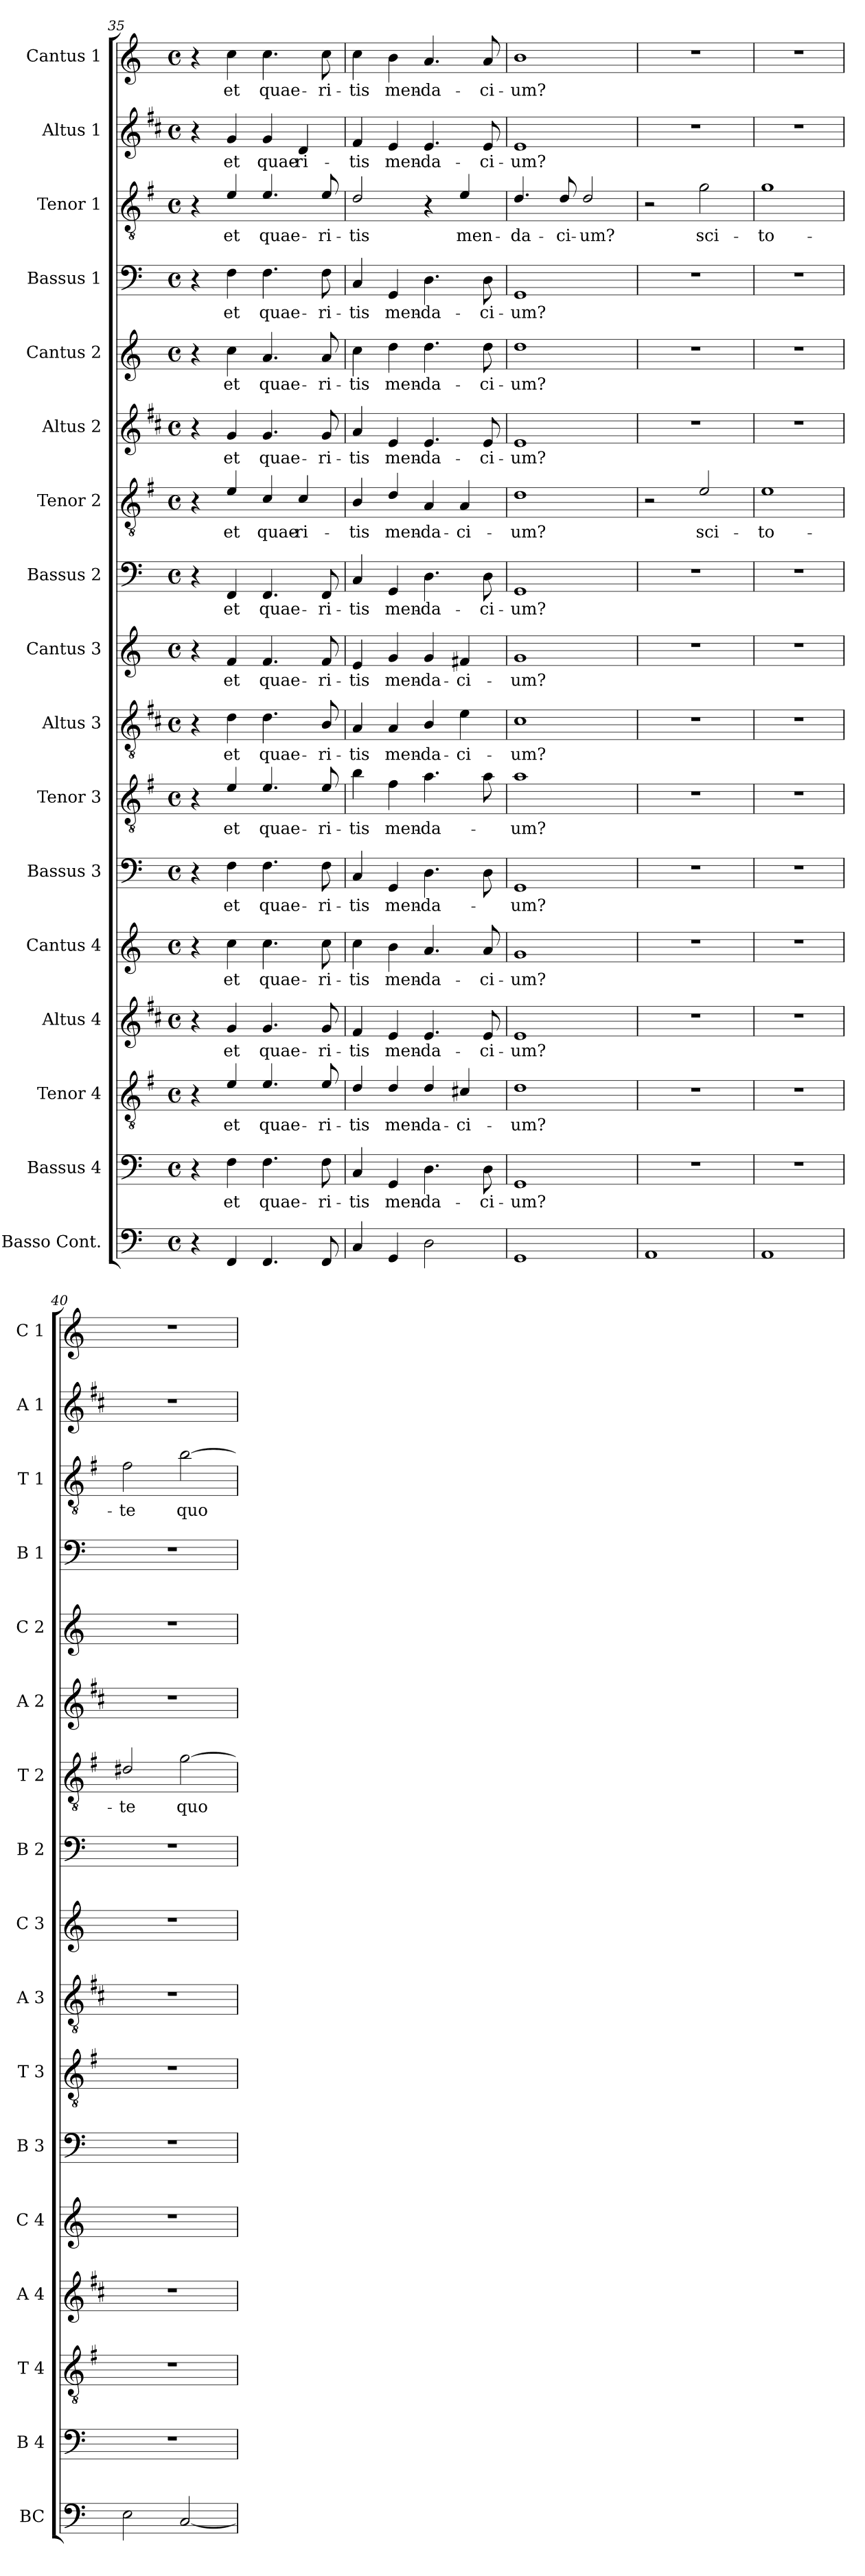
**kern	**kern	**text	**kern	**text	**kern	**text	**kern	**text	**kern	**text	**kern	**text	**kern	**text	**kern	**text	**kern	**text	**kern	**text	**kern	**text	**kern	**text	**kern	**text	**kern	**text	**kern	**text	**kern	**text
*part17	*part16	*part16	*part15	*part15	*part14	*part14	*part13	*part13	*part12	*part12	*part11	*part11	*part10	*part10	*part9	*part9	*part8	*part8	*part7	*part7	*part6	*part6	*part5	*part5	*part4	*part4	*part3	*part3	*part2	*part2	*part1	*part1
*staff17	*staff16	*staff16	*staff15	*staff15	*staff14	*staff14	*staff13	*staff13	*staff12	*staff12	*staff11	*staff11	*staff10	*staff10	*staff9	*staff9	*staff8	*staff8	*staff7	*staff7	*staff6	*staff6	*staff5	*staff5	*staff4	*staff4	*staff3	*staff3	*staff2	*staff2	*staff1	*staff1
*I"Basso Cont.	*I"Bassus 4	*	*I"Tenor 4	*	*I"Altus 4	*	*I"Cantus 4	*	*I"Bassus 3	*	*I"Tenor 3	*	*I"Altus 3	*	*I"Cantus 3	*	*I"Bassus 2	*	*I"Tenor 2	*	*I"Altus 2	*	*I"Cantus 2	*	*I"Bassus 1	*	*I"Tenor 1	*	*I"Altus 1	*	*I"Cantus 1	*
*I'BC	*I'B 4	*	*I'T 4	*	*I'A 4	*	*I'C 4	*	*I'B 3	*	*I'T 3	*	*I'A 3	*	*I'C 3	*	*I'B 2	*	*I'T 2	*	*I'A 2	*	*I'C 2	*	*I'B 1	*	*I'T 1	*	*I'A 1	*	*I'C 1	*
*clefF4	*clefF4	*	*clefGv2	*	*clefG2	*	*clefG2	*	*clefF4	*	*clefGv2	*	*clefGv2	*	*clefG2	*	*clefF4	*	*clefGv2	*	*clefG2	*	*clefG2	*	*clefF4	*	*clefGv2	*	*clefG2	*	*clefG2	*
*	*	*	*ITrd4c7	*	*ITrd1c2	*	*	*	*	*	*ITrd4c7	*	*ITrd1c2	*	*	*	*	*	*ITrd4c7	*	*ITrd1c2	*	*	*	*	*	*ITrd4c7	*	*ITrd1c2	*	*	*
*k[]	*k[]	*	*k[]	*	*k[]	*	*k[]	*	*k[]	*	*k[]	*	*k[]	*	*k[]	*	*k[]	*	*k[]	*	*k[]	*	*k[]	*	*k[]	*	*k[]	*	*k[]	*	*k[]	*
*C:	*C:	*	*C:	*	*C:	*	*C:	*	*C:	*	*C:	*	*C:	*	*C:	*	*C:	*	*C:	*	*C:	*	*C:	*	*C:	*	*C:	*	*C:	*	*C:	*
*M4/4	*M4/4	*	*M4/4	*	*M4/4	*	*M4/4	*	*M4/4	*	*M4/4	*	*M4/4	*	*M4/4	*	*M4/4	*	*M4/4	*	*M4/4	*	*M4/4	*	*M4/4	*	*M4/4	*	*M4/4	*	*M4/4	*
*met(c)	*met(c)	*	*met(c)	*	*met(c)	*	*met(c)	*	*met(c)	*	*met(c)	*	*met(c)	*	*met(c)	*	*met(c)	*	*met(c)	*	*met(c)	*	*met(c)	*	*met(c)	*	*met(c)	*	*met(c)	*	*met(c)	*
=35	=35	=35	=35	=35	=35	=35	=35	=35	=35	=35	=35	=35	=35	=35	=35	=35	=35	=35	=35	=35	=35	=35	=35	=35	=35	=35	=35	=35	=35	=35	=35	=35
4r	4r	.	4r	.	4r	.	4r	.	4r	.	4r	.	4r	.	4r	.	4r	.	4r	.	4r	.	4r	.	4r	.	4r	.	4r	.	4r	.
!	!	!LO:LY:b	!	!LO:LY:b	!	!LO:LY:b	!	!LO:LY:b	!	!LO:LY:b	!	!LO:LY:b	!	!LO:LY:b	!	!LO:LY:b	!	!LO:LY:b	!	!LO:LY:b	!	!LO:LY:b	!	!LO:LY:b	!	!LO:LY:b	!	!LO:LY:b	!	!LO:LY:b	!	!LO:LY:b
4FF/	4F\	et	4A/	et	4f/	et	4cc\	et	4F\	et	4A/	et	4c\	et	4f/	et	4FF/	et	4A/	et	4f/	et	4cc\	et	4F\	et	4A/	et	4f/	et	4cc\	et
!	!	!LO:LY:b	!	!LO:LY:b	!	!LO:LY:b	!	!LO:LY:b	!	!LO:LY:b	!	!LO:LY:b	!	!LO:LY:b	!	!LO:LY:b	!	!LO:LY:b	!	!LO:LY:b	!	!LO:LY:b	!	!LO:LY:b	!	!LO:LY:b	!	!LO:LY:b	!	!LO:LY:b	!	!LO:LY:b
4.FF/	4.F\	quae-	4.A/	quae-	4.f/	quae-	4.cc\	quae-	4.F\	quae-	4.A/	quae-	4.c\	quae-	4.f/	quae-	4.FF/	quae-	4F/	quae-	4.f/	quae-	4.a/	quae-	4.F\	quae-	4.A/	quae-	4f/	quae-	4.cc\	quae-
!	!	!	!	!	!	!	!	!	!	!	!	!	!	!	!	!	!	!	!	!LO:LY:b	!	!	!	!	!	!	!	!	!	!LO:LY:b	!	!
.	.	.	.	.	.	.	.	.	.	.	.	.	.	.	.	.	.	.	4F/	-ri-	.	.	.	.	.	.	.	.	4c/	-ri-	.	.
!	!	!LO:LY:b	!	!LO:LY:b	!	!LO:LY:b	!	!LO:LY:b	!	!LO:LY:b	!	!LO:LY:b	!	!LO:LY:b	!	!LO:LY:b	!	!LO:LY:b	!	!	!	!LO:LY:b	!	!LO:LY:b	!	!LO:LY:b	!	!LO:LY:b	!	!	!	!LO:LY:b
8FF/	8F\	-ri-	8A/	-ri-	8f/	-ri-	8cc\	-ri-	8F\	-ri-	8A/	-ri-	8A/	-ri-	8f/	-ri-	8FF/	-ri-	.	.	8f/	-ri-	8a/	-ri-	8F\	-ri-	8A/	-ri-	.	.	8cc\	-ri-
=36	=36	=36	=36	=36	=36	=36	=36	=36	=36	=36	=36	=36	=36	=36	=36	=36	=36	=36	=36	=36	=36	=36	=36	=36	=36	=36	=36	=36	=36	=36	=36	=36
!	!	!LO:LY:b	!	!LO:LY:b	!	!LO:LY:b	!	!LO:LY:b	!	!LO:LY:b	!	!LO:LY:b	!	!LO:LY:b	!	!LO:LY:b	!	!LO:LY:b	!	!LO:LY:b	!	!LO:LY:b	!	!LO:LY:b	!	!LO:LY:b	!	!LO:LY:b	!	!LO:LY:b	!	!LO:LY:b
4C/	4C/	-tis	4G/	-tis	4e/	-tis	4cc\	-tis	4C/	-tis	4e\	-tis	4G/	-tis	4e/	-tis	4C/	-tis	4E/	-tis	4g/	-tis	4cc\	-tis	4C/	-tis	2G/	-tis	4e/	-tis	4cc\	-tis
!	!	!LO:LY:b	!	!LO:LY:b	!	!LO:LY:b	!	!LO:LY:b	!	!LO:LY:b	!	!LO:LY:b	!	!LO:LY:b	!	!LO:LY:b	!	!LO:LY:b	!	!LO:LY:b	!	!LO:LY:b	!	!LO:LY:b	!	!LO:LY:b	!	!	!	!LO:LY:b	!	!LO:LY:b
4GG/	4GG/	men-	4G/	men-	4d/	men-	4b\	men-	4GG/	men-	4B\	men-	4G/	men-	4g/	men-	4GG/	men-	4G/	men-	4d/	men-	4dd\	men-	4GG/	men-	.	.	4d/	men-	4b\	men-
!	!	!LO:LY:b	!	!LO:LY:b	!	!LO:LY:b	!	!LO:LY:b	!	!LO:LY:b	!	!LO:LY:b	!	!LO:LY:b	!	!LO:LY:b	!	!LO:LY:b	!	!LO:LY:b	!	!LO:LY:b	!	!LO:LY:b	!	!LO:LY:b	!	!	!	!LO:LY:b	!	!LO:LY:b
2D\	4.D\	-da-	4G/	-da-	4.d/	-da-	4.a/	-da-	4.D\	-da-	4.d\	-da-	4A/	-da-	4g/	-da-	4.D\	-da-	4D/	-da-	4.d/	-da-	4.dd\	-da-	4.D\	-da-	4r	.	4.d/	-da-	4.a/	-da-
!	!	!	!	!LO:LY:b	!	!	!	!	!	!	!	!	!	!LO:LY:b	!	!LO:LY:b	!	!	!	!LO:LY:b	!	!	!	!	!	!	!	!LO:LY:b	!	!	!	!
.	.	.	4F#X/	-ci-	.	.	.	.	.	.	.	.	4d\	-ci-	4f#X/	-ci-	.	.	4D/	-ci-	.	.	.	.	.	.	4A/	men-	.	.	.	.
!	!	!LO:LY:b	!	!	!	!LO:LY:b	!	!LO:LY:b	!	!	!	!	!	!	!	!	!	!LO:LY:b	!	!	!	!LO:LY:b	!	!LO:LY:b	!	!LO:LY:b	!	!	!	!LO:LY:b	!	!LO:LY:b
.	8D\	-ci-	.	.	8d/	-ci-	8a/	-ci-	8D\	.	8d\	.	.	.	.	.	8D\	-ci-	.	.	8d/	-ci-	8dd\	-ci-	8D\	-ci-	.	.	8d/	-ci-	8a/	-ci-
=37	=37	=37	=37	=37	=37	=37	=37	=37	=37	=37	=37	=37	=37	=37	=37	=37	=37	=37	=37	=37	=37	=37	=37	=37	=37	=37	=37	=37	=37	=37	=37	=37
!	!	!LO:LY:b	!	!LO:LY:b	!	!LO:LY:b	!	!LO:LY:b	!	!LO:LY:b	!	!LO:LY:b	!	!LO:LY:b	!	!LO:LY:b	!	!LO:LY:b	!	!LO:LY:b	!	!LO:LY:b	!	!LO:LY:b	!	!LO:LY:b	!	!LO:LY:b	!	!LO:LY:b	!	!LO:LY:b
1GG	1GG	-um?	1G	-um?	1d	-um?	1g	-um?	1GG	-um?	1d	-um?	1B	-um?	1g	-um?	1GG	-um?	1G	-um?	1d	-um?	1dd	-um?	1GG	-um?	4.G/	-da-	1d	-um?	1b	-um?
!	!	!	!	!	!	!	!	!	!	!	!	!	!	!	!	!	!	!	!	!	!	!	!	!	!	!	!	!LO:LY:b	!	!	!	!
.	.	.	.	.	.	.	.	.	.	.	.	.	.	.	.	.	.	.	.	.	.	.	.	.	.	.	8G/	-ci-	.	.	.	.
!	!	!	!	!	!	!	!	!	!	!	!	!	!	!	!	!	!	!	!	!	!	!	!	!	!	!	!	!LO:LY:b	!	!	!	!
.	.	.	.	.	.	.	.	.	.	.	.	.	.	.	.	.	.	.	.	.	.	.	.	.	.	.	2G/	-um?	.	.	.	.
=38	=38	=38	=38	=38	=38	=38	=38	=38	=38	=38	=38	=38	=38	=38	=38	=38	=38	=38	=38	=38	=38	=38	=38	=38	=38	=38	=38	=38	=38	=38	=38	=38
1AA	1r	.	1r	.	1r	.	1r	.	1r	.	1r	.	1r	.	1r	.	1r	.	2r	.	1r	.	1r	.	1r	.	2r	.	1r	.	1r	.
!	!	!	!	!	!	!	!	!	!	!	!	!	!	!	!	!	!	!	!	!LO:LY:b	!	!	!	!	!	!	!	!LO:LY:b	!	!	!	!
.	.	.	.	.	.	.	.	.	.	.	.	.	.	.	.	.	.	.	2A/	sci-	.	.	.	.	.	.	2c\	sci-	.	.	.	.
=39	=39	=39	=39	=39	=39	=39	=39	=39	=39	=39	=39	=39	=39	=39	=39	=39	=39	=39	=39	=39	=39	=39	=39	=39	=39	=39	=39	=39	=39	=39	=39	=39
!	!	!	!	!	!	!	!	!	!	!	!	!	!	!	!	!	!	!	!	!LO:LY:b	!	!	!	!	!	!	!	!LO:LY:b	!	!	!	!
1AA	1r	.	1r	.	1r	.	1r	.	1r	.	1r	.	1r	.	1r	.	1r	.	1A	-to-	1r	.	1r	.	1r	.	1c	-to-	1r	.	1r	.
=40	=40	=40	=40	=40	=40	=40	=40	=40	=40	=40	=40	=40	=40	=40	=40	=40	=40	=40	=40	=40	=40	=40	=40	=40	=40	=40	=40	=40	=40	=40	=40	=40
!	!	!	!	!	!	!	!	!	!	!	!	!	!	!	!	!	!	!	!	!LO:LY:b	!	!	!	!	!	!	!	!LO:LY:b	!	!	!	!
2E\	1r	.	1r	.	1r	.	1r	.	1r	.	1r	.	1r	.	1r	.	1r	.	2G#X/	-te	1r	.	1r	.	1r	.	2B\	-te	1r	.	1r	.
!	!	!	!	!	!	!	!	!	!	!	!	!	!	!	!	!	!	!	!	!LO:LY:b	!	!	!	!	!	!	!	!LO:LY:b	!	!	!	!
[2C/	.	.	.	.	.	.	.	.	.	.	.	.	.	.	.	.	.	.	[2c\	quo-	.	.	.	.	.	.	[2e\	quo-	.	.	.	.
=	=	=	=	=	=	=	=	=	=	=	=	=	=	=	=	=	=	=	=	=	=	=	=	=	=	=	=	=	=	=	=	=
*-	*-	*-	*-	*-	*-	*-	*-	*-	*-	*-	*-	*-	*-	*-	*-	*-	*-	*-	*-	*-	*-	*-	*-	*-	*-	*-	*-	*-	*-	*-	*-	*-
